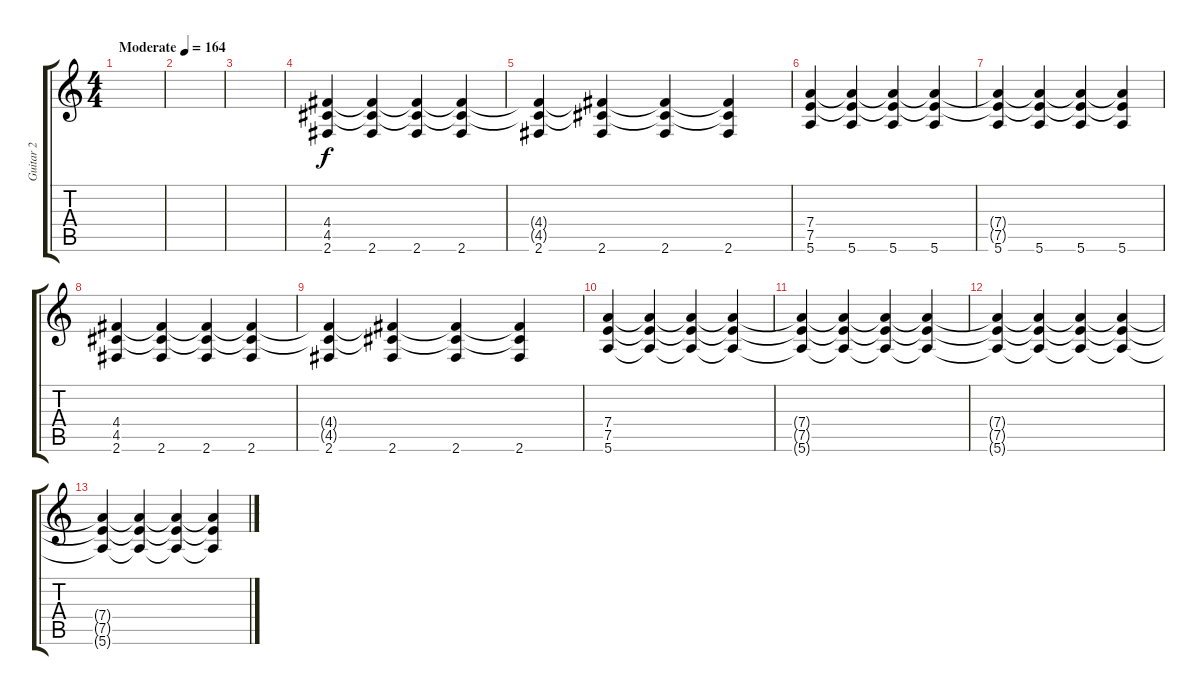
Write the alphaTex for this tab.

\track ("Guitar 2" "Guitar 2") {instrument distortionguitar}
\staff {score tabs}
\tuning (E4 B3 G3 D3 A2 E2) {hide}
\ts (4 4)
\tempo (164 "Moderate")
\clef g2
\ks c
|
|
|
(4.4 4.5 2.6).4 (4.4{t} 4.5{t} 2.6).4 (4.4{t} 4.5{t} 2.6).4 (4.4{t} 4.5{t} 2.6).4 |
(4.4{t} 4.5{t} 2.6).4 (4.4{t} 4.5{t} 2.6).4 (4.4{t} 4.5{t} 2.6).4 (4.4{t} 4.5{t} 2.6).4 |
(7.4 7.5 5.6).4 (7.4{t} 7.5{t} 5.6).4 (7.4{t} 7.5{t} 5.6).4 (7.4{t} 7.5{t} 5.6).4 |
(7.4{t} 7.5{t} 5.6).4 (7.4{t} 7.5{t} 5.6).4 (7.4{t} 7.5{t} 5.6).4 (7.4{t} 7.5{t} 5.6).4 |
(4.4 4.5 2.6).4 (4.4{t} 4.5{t} 2.6).4 (4.4{t} 4.5{t} 2.6).4 (4.4{t} 4.5{t} 2.6).4 |
(4.4{t} 4.5{t} 2.6).4 (4.4{t} 4.5{t} 2.6).4 (4.4{t} 4.5{t} 2.6).4 (4.4{t} 4.5{t} 2.6).4 |
(7.4 7.5 5.6).4 (7.4{t} 7.5{t} 5.6{t}).4 (7.4{t} 7.5{t} 5.6{t}).4 (7.4{t} 7.5{t} 5.6{t}).4 |
(7.4{t} 7.5{t} 5.6{t}).4 (7.4{t} 7.5{t} 5.6{t}).4 (7.4{t} 7.5{t} 5.6{t}).4 (7.4{t} 7.5{t} 5.6{t}).4 |
(7.4{t} 7.5{t} 5.6{t}).4 (7.4{t} 7.5{t} 5.6{t}).4 (7.4{t} 7.5{t} 5.6{t}).4 (7.4{t} 7.5{t} 5.6{t}).4 |
(7.4{t} 7.5{t} 5.6{t}).4 (7.4{t} 7.5{t} 5.6{t}).4 (7.4{t} 7.5{t} 5.6{t}).4 (7.4{t} 7.5{t} 5.6{t}).4
